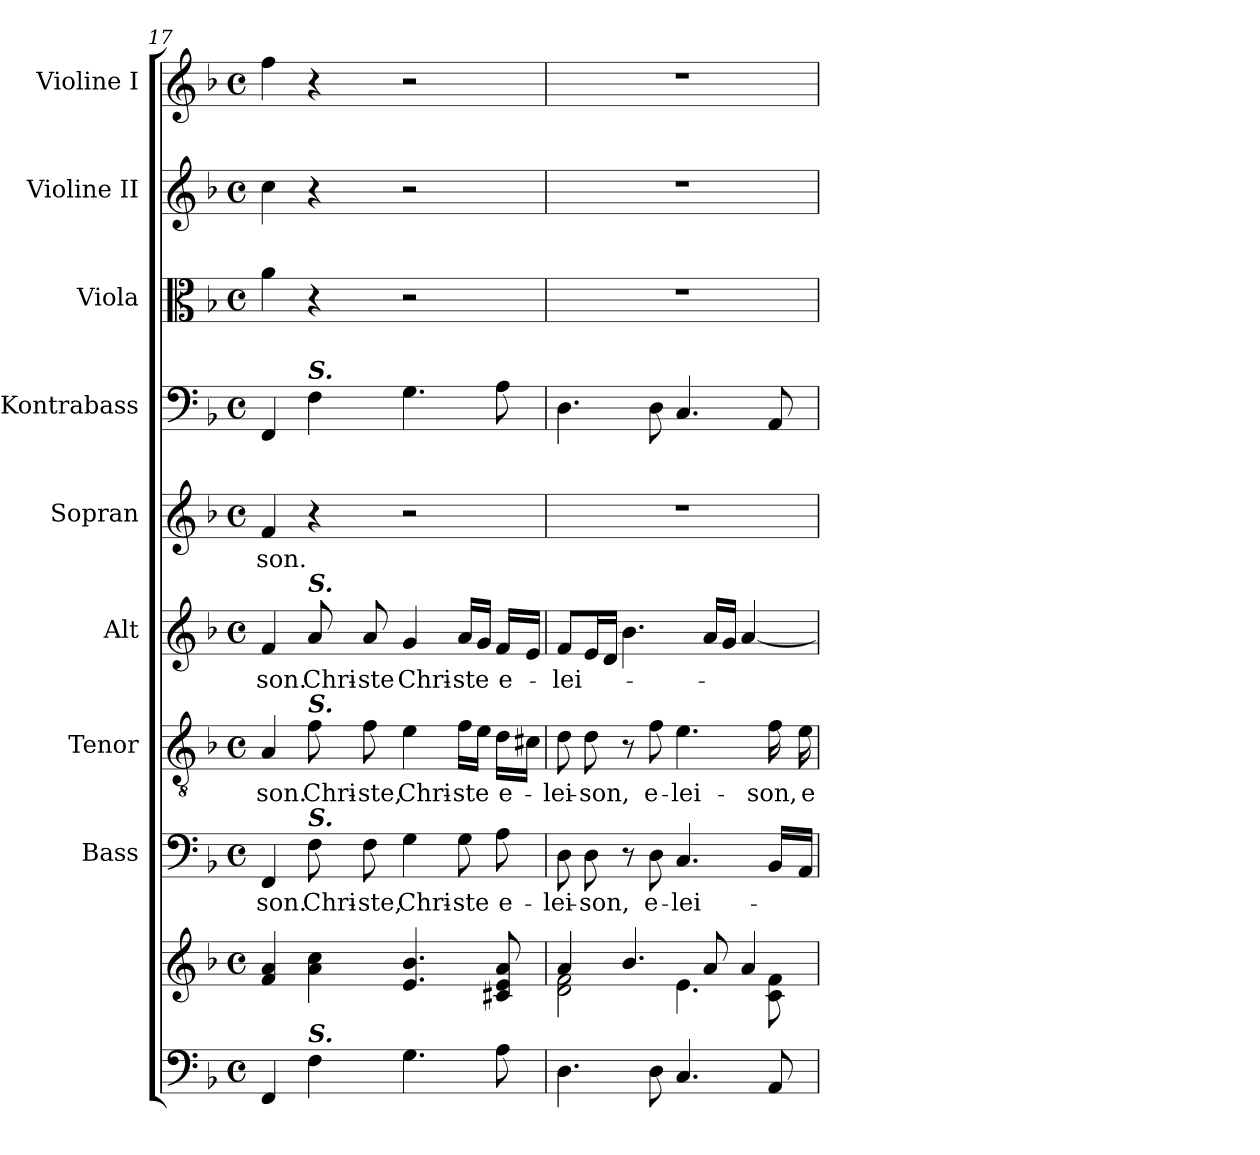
**kern	**kern	**kern	**text	**kern	**text	**kern	**text	**kern	**text	**kern	**kern	**kern	**kern
*part9	*part9	*part8	*part8	*part7	*part7	*part6	*part6	*part5	*part5	*part4	*part3	*part2	*part1
*staff10	*staff9	*staff8	*staff8	*staff7	*staff7	*staff6	*staff6	*staff5	*staff5	*staff4	*staff3	*staff2	*staff1
*	*	*I"Bass	*	*I"Tenor	*	*I"Alt	*	*I"Sopran	*	*I"Kontrabass	*I"Viola	*I"Violine II	*I"Violine I
*	*	*I'B.	*	*I'T.	*	*I'A.	*	*I'S.	*	*I'Kb.	*I'Vla.	*I'Vl. II	*I'Vl. I
*clefF4	*clefG2	*clefF4	*	*clefGv2	*	*clefG2	*	*clefG2	*	*clefF4	*clefC3	*clefG2	*clefG2
*	*	*	*	*	*	*	*	*	*	*ITrd7c12	*	*	*
*k[b-]	*k[b-]	*k[b-]	*	*k[b-]	*	*k[b-]	*	*k[b-]	*	*k[b-]	*k[b-]	*k[b-]	*k[b-]
*F:	*F:	*F:	*	*F:	*	*F:	*	*F:	*	*F:	*F:	*F:	*F:
*M4/4	*M4/4	*M4/4	*	*M4/4	*	*M4/4	*	*M4/4	*	*M4/4	*M4/4	*M4/4	*M4/4
*met(c)	*met(c)	*met(c)	*	*met(c)	*	*met(c)	*	*met(c)	*	*met(c)	*met(c)	*met(c)	*met(c)
=17	=17	=17	=17	=17	=17	=17	=17	=17	=17	=17	=17	=17	=17
!	!	!	!LO:LY:b	!	!LO:LY:b	!	!LO:LY:b	!	!LO:LY:b	!	!	!	!
4FF/	4f/ 4a/	4FF/	-son.	4A/	-son.	4f/	-son.	4f/	-son.	4FFF/	4a\	4cc\	4ff\
!	!	!	!	!	!	!	!	!	!	!LO:TX:a:Bi:t=S.	!	!	!
!	!	!	!	!	!	!LO:TX:a:Bi:t=S.	!	!	!	!	!	!	!
!	!	!	!	!LO:TX:a:Bi:t=S.	!	!	!	!	!	!	!	!	!
!	!	!LO:TX:a:Bi:t=S.	!	!	!	!	!	!	!	!	!	!	!
!LO:TX:a:Bi:t=S.	!	!	!	!	!	!	!	!	!	!	!	!	!
!	!	!	!LO:LY:b	!	!LO:LY:b	!	!LO:LY:b	!	!	!	!	!	!
4F\	4a\ 4cc\	8F\	Chri-	8f\	Chri-	8a/	Chri-	4r	.	4FF\	4r	4r	4r
!	!	!	!LO:LY:b	!	!LO:LY:b	!	!LO:LY:b	!	!	!	!	!	!
.	.	8F\	-ste,	8f\	-ste,	8a/	-ste	.	.	.	.	.	.
!	!	!	!LO:LY:b	!	!LO:LY:b	!	!LO:LY:b	!	!	!	!	!	!
4.G\	4.e/ 4.b-/	4G\	Chri-	4e\	Chri-	4g/	Chri-	2r	.	4.GG\	2r	2r	2r
!	!	!	!LO:LY:b	!	!LO:LY:b	!	!LO:LY:b	!	!	!	!	!	!
.	.	8G\	-ste	16f\LL	-ste	16a/LL	-ste	.	.	.	.	.	.
.	.	.	.	16e\JJ	.	16g/JJ	.	.	.	.	.	.	.
!	!	!	!LO:LY:b	!	!LO:LY:b	!	!LO:LY:b	!	!	!	!	!	!
8A\	8c#X/ 8e/ 8a/	8A\	e-	16d\LL	e-	16f/LL	e-	.	.	8AA\	.	.	.
.	.	.	.	16c#X\JJ	.	16e/JJ	.	.	.	.	.	.	.
=18	=18	=18	=18	=18	=18	=18	=18	=18	=18	=18	=18	=18	=18
*	*^	*	*	*	*	*	*	*	*	*	*	*	*
!	!	!	!	!LO:LY:b	!	!LO:LY:b	!	!LO:LY:b	!	!	!	!	!	!
4.D\	4a/	2d\ 2f\	8D\	-lei-	8d\	-lei-	8f/L	-lei-	1r	.	4.DD\	1r	1r	1r
!	!	!	!	!LO:LY:b	!	!LO:LY:b	!	!	!	!	!	!	!	!
.	.	.	8D\	-son,	8d\	-son,	16e/L	.	.	.	.	.	.	.
.	.	.	.	.	.	.	16d/JJ	.	.	.	.	.	.	.
.	4.b-/	.	8r	.	8r	.	4.b-\	.	.	.	.	.	.	.
!	!	!	!	!LO:LY:b	!	!LO:LY:b	!	!	!	!	!	!	!	!
8D\	.	.	8D\	e-	8f\	e-	.	.	.	.	8DD\	.	.	.
!	!	!	!	!LO:LY:b	!	!LO:LY:b	!	!	!	!	!	!	!	!
4.C/	.	4.e\	4.C/	-lei-	4.e\	-lei-	.	.	.	.	4.CC/	.	.	.
.	8a/	.	.	.	.	.	16a/LL	.	.	.	.	.	.	.
.	.	.	.	.	.	.	16g/JJ	.	.	.	.	.	.	.
.	4a/	.	.	.	.	.	[4a/	.	.	.	.	.	.	.
!	!	!	!	!	!	!LO:LY:b	!	!	!	!	!	!	!	!
8AA/	.	8c\ 8f\	16BB-/LL	.	16f\	-son,	.	.	.	.	8AAA/	.	.	.
!	!	!	!	!	!	!LO:LY:b	!	!	!	!	!	!	!	!
.	.	.	16AA/JJ	.	16e\	e-	.	.	.	.	.	.	.	.
*	*v	*v	*	*	*	*	*	*	*	*	*	*	*	*
=	=	=	=	=	=	=	=	=	=	=	=	=	=
*-	*-	*-	*-	*-	*-	*-	*-	*-	*-	*-	*-	*-	*-
